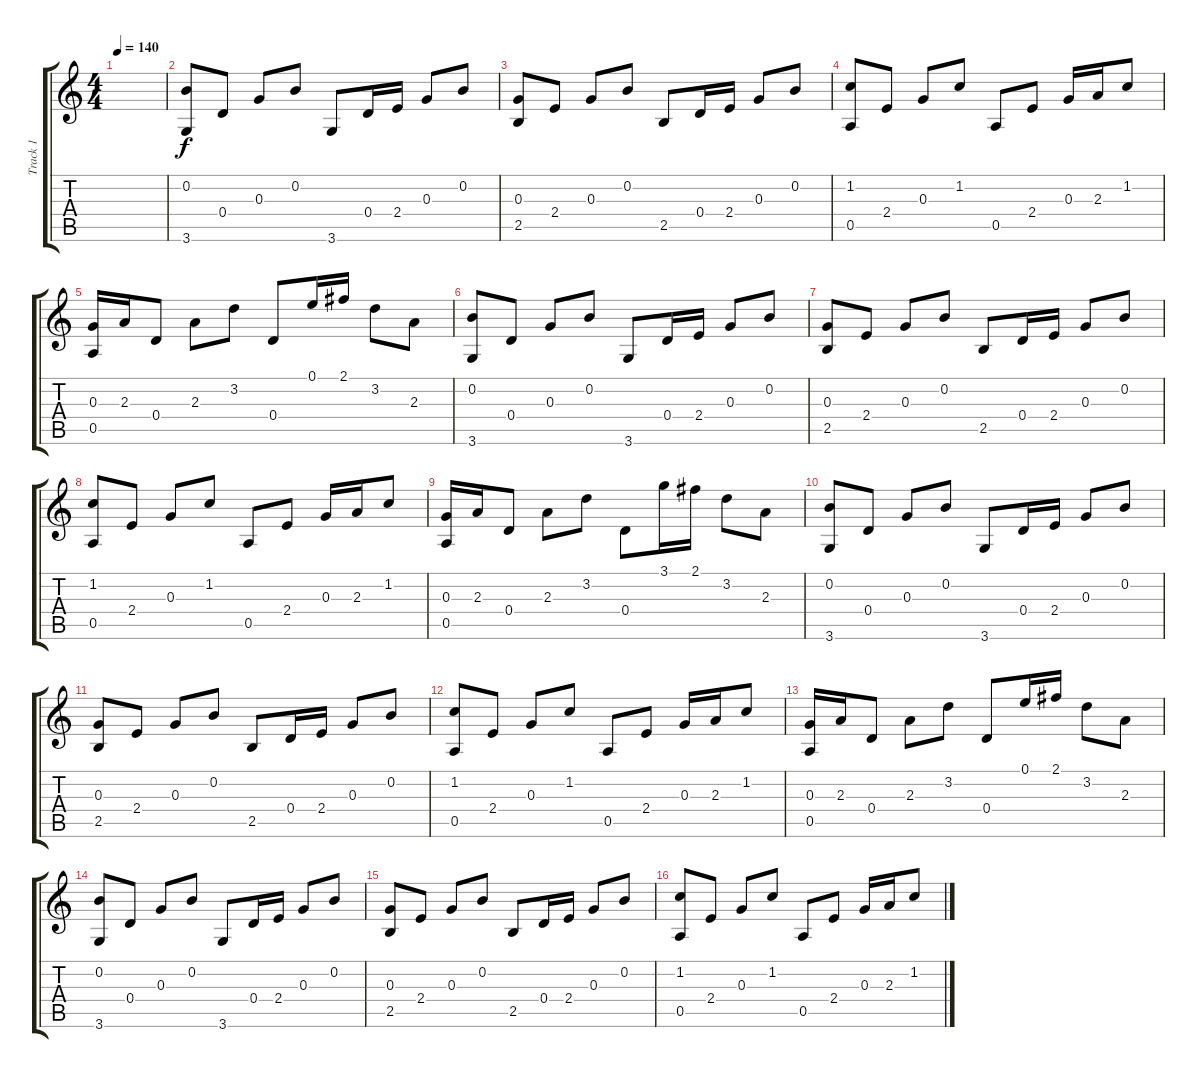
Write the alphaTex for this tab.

\track ("Track 1" "Track 1") {instrument acousticguitarsteel}
\staff {score tabs}
\tuning (E4 B3 G3 D3 A2 E2) {hide}
\ts (4 4)
\tempo 140
\clef g2
\ks c
|
(0.2 3.6).8 0.4.8 0.3.8 0.2.8 3.6.8 0.4.16 2.4.16 0.3.8 0.2.8 |
(0.3 2.5).8 2.4.8 0.3.8 0.2.8 2.5.8 0.4.16 2.4.16 0.3.8 0.2.8 |
(1.2 0.5).8 2.4.8 0.3.8 1.2.8 0.5.8 2.4.8 0.3.16 2.3.16 1.2.8 |
(0.3 0.5).16 2.3.16 0.4.8 2.3.8 3.2.8 0.4.8 0.1.16 2.1.16 3.2.8 2.3.8 |
(0.2 3.6).8 0.4.8 0.3.8 0.2.8 3.6.8 0.4.16 2.4.16 0.3.8 0.2.8 |
(0.3 2.5).8 2.4.8 0.3.8 0.2.8 2.5.8 0.4.16 2.4.16 0.3.8 0.2.8 |
(1.2 0.5).8 2.4.8 0.3.8 1.2.8 0.5.8 2.4.8 0.3.16 2.3.16 1.2.8 |
(0.3 0.5).16 2.3.16 0.4.8 2.3.8 3.2.8 0.4.8 3.1.16 2.1.16 3.2.8 2.3.8 |
(0.2 3.6).8 0.4.8 0.3.8 0.2.8 3.6.8 0.4.16 2.4.16 0.3.8 0.2.8 |
(0.3 2.5).8 2.4.8 0.3.8 0.2.8 2.5.8 0.4.16 2.4.16 0.3.8 0.2.8 |
(1.2 0.5).8 2.4.8 0.3.8 1.2.8 0.5.8 2.4.8 0.3.16 2.3.16 1.2.8 |
(0.3 0.5).16 2.3.16 0.4.8 2.3.8 3.2.8 0.4.8 0.1.16 2.1.16 3.2.8 2.3.8 |
(0.2 3.6).8 0.4.8 0.3.8 0.2.8 3.6.8 0.4.16 2.4.16 0.3.8 0.2.8 |
(0.3 2.5).8 2.4.8 0.3.8 0.2.8 2.5.8 0.4.16 2.4.16 0.3.8 0.2.8 |
(1.2 0.5).8 2.4.8 0.3.8 1.2.8 0.5.8 2.4.8 0.3.16 2.3.16 1.2.8
